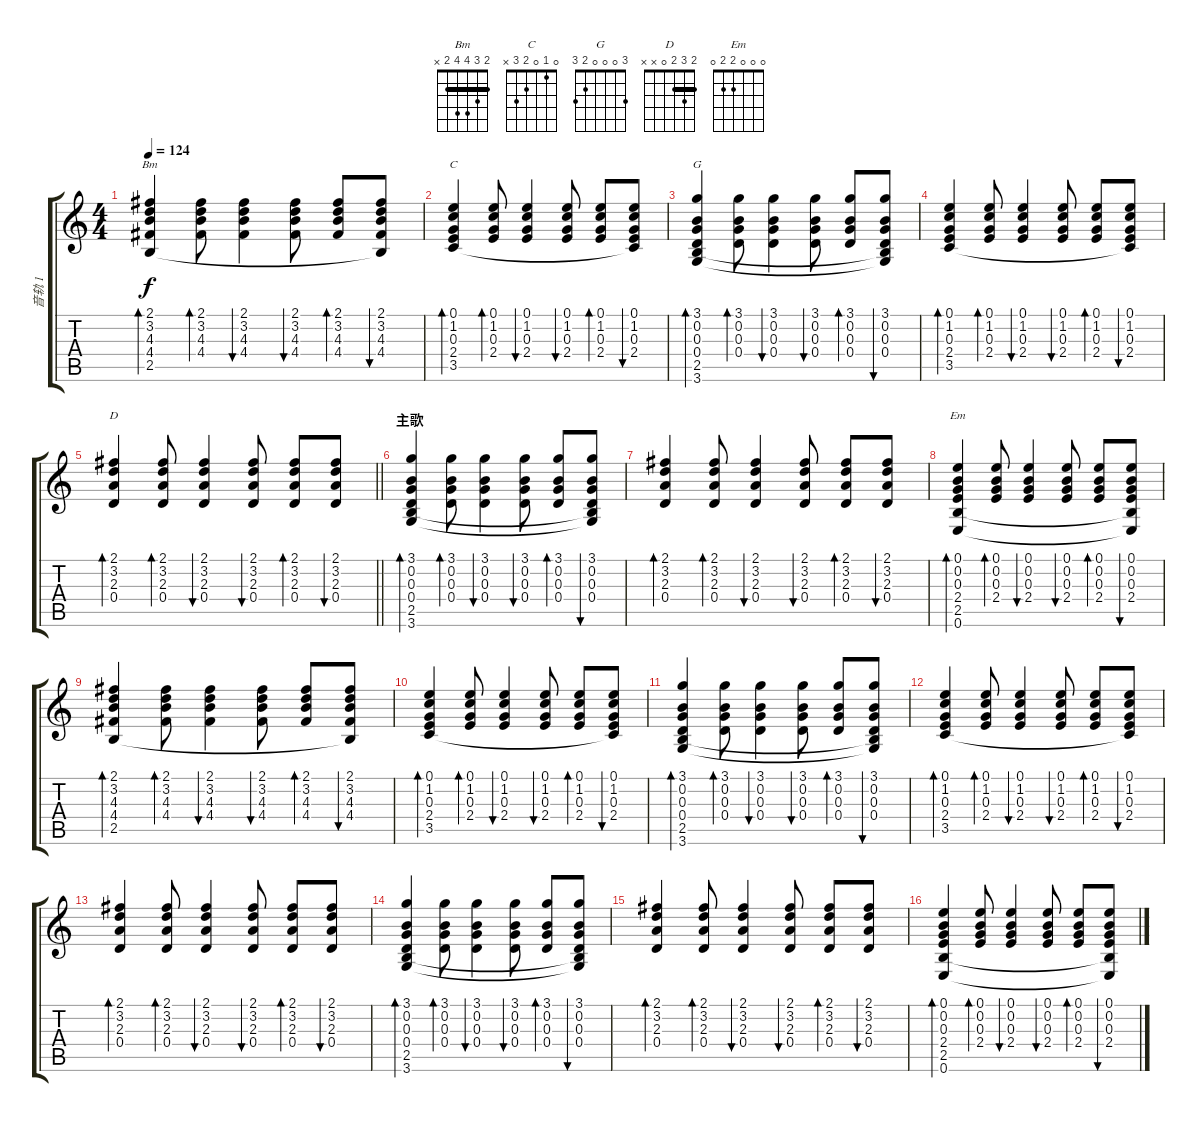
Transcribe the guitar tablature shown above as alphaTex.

\track ("音轨 1" "音轨 1") {instrument acousticguitarsteel}
\staff {score tabs}
\tuning (E4 B3 G3 D3 A2 E2) {hide}
\chord ("Bm" 2 3 4 4 2 x) {barre 2}
\chord ("C" 0 1 0 2 3 x)
\chord ("G" 3 0 0 0 2 3)
\chord ("D" 2 3 2 0 x x) {barre 2}
\chord ("Em" 0 0 0 2 2 0)
\ts (4 4)
\tempo 124
\clef g2
\ks c
(2.1 3.2 4.3 4.4 2.5).4{bd 30 ch "Bm" dy f} (2.1 3.2 4.3 4.4).8{bd 30} (2.1 3.2 4.3 4.4).4{bu 30} (2.1 3.2 4.3 4.4).8{bu 30} (2.1 3.2 4.3 4.4).8{bd 30} (2.1 3.2 4.3 4.4 2.5{t}).8{bu 30} |
(0.1 1.2 0.3 2.4 3.5).4{bd 30 ch "C"} (0.1 1.2 0.3 2.4).8{bd 30} (0.1 1.2 0.3 2.4).4{bu 30} (0.1 1.2 0.3 2.4).8{bu 30} (0.1 1.2 0.3 2.4).8{bd 30} (0.1 1.2 0.3 2.4 3.5{t}).8{bu 30} |
(3.1 0.2 0.3 0.4 2.5 3.6).4{bd 30 ch "G"} (3.1 0.2 0.3 0.4).8{bd 30} (3.1 0.2 0.3 0.4).4{bu 30} (3.1 0.2 0.3 0.4).8{bu 30} (3.1 0.2 0.3 0.4).8{bd 30} (3.1 0.2 0.3 0.4 2.5{t} 3.6{t}).8{bu 30} |
(0.1 1.2 0.3 2.4 3.5).4{bd 30} (0.1 1.2 0.3 2.4).8{bd 30} (0.1 1.2 0.3 2.4).4{bu 30} (0.1 1.2 0.3 2.4).8{bu 30} (0.1 1.2 0.3 2.4).8{bd 30} (0.1 1.2 0.3 2.4 3.5{t}).8{bu 30} |
\barLineRight lightlight
(2.1 3.2 2.3 0.4).4{bd 30 ch "D"} (2.1 3.2 2.3 0.4).8{bd 30} (2.1 3.2 2.3 0.4).4{bu 30} (2.1 3.2 2.3 0.4).8{bu 30} (2.1 3.2 2.3 0.4).8{bd 30} (2.1 3.2 2.3 0.4).8{bu 30} |
\section ("" "主歌")
(3.1 0.2 0.3 0.4 2.5 3.6).4{bd 30} (3.1 0.2 0.3 0.4).8{bd 30} (3.1 0.2 0.3 0.4).4{bu 30} (3.1 0.2 0.3 0.4).8{bu 30} (3.1 0.2 0.3 0.4).8{bd 30} (3.1 0.2 0.3 0.4 2.5{t} 3.6{t}).8{bu 30} |
(2.1 3.2 2.3 0.4).4{bd 30} (2.1 3.2 2.3 0.4).8{bd 30} (2.1 3.2 2.3 0.4).4{bu 30} (2.1 3.2 2.3 0.4).8{bu 30} (2.1 3.2 2.3 0.4).8{bd 30} (2.1 3.2 2.3 0.4).8{bu 30} |
(0.1 0.2 0.3 2.4 2.5 0.6).4{bd 30 ch "Em"} (0.1 0.2 0.3 2.4).8{bd 30} (0.1 0.2 0.3 2.4).4{bu 30} (0.1 0.2 0.3 2.4).8{bu 30} (0.1 0.2 0.3 2.4).8{bd 30} (0.1 0.2 0.3 2.4 2.5{t} 0.6{t}).8{bu 30} |
(2.1 3.2 4.3 4.4 2.5).4{bd 30} (2.1 3.2 4.3 4.4).8{bd 30} (2.1 3.2 4.3 4.4).4{bu 30} (2.1 3.2 4.3 4.4).8{bu 30} (2.1 3.2 4.3 4.4).8{bd 30} (2.1 3.2 4.3 4.4 2.5{t}).8{bu 30} |
(0.1 1.2 0.3 2.4 3.5).4{bd 30} (0.1 1.2 0.3 2.4).8{bd 30} (0.1 1.2 0.3 2.4).4{bu 30} (0.1 1.2 0.3 2.4).8{bu 30} (0.1 1.2 0.3 2.4).8{bd 30} (0.1 1.2 0.3 2.4 3.5{t}).8{bu 30} |
(3.1 0.2 0.3 0.4 2.5 3.6).4{bd 30} (3.1 0.2 0.3 0.4).8{bd 30} (3.1 0.2 0.3 0.4).4{bu 30} (3.1 0.2 0.3 0.4).8{bu 30} (3.1 0.2 0.3 0.4).8{bd 30} (3.1 0.2 0.3 0.4 2.5{t} 3.6{t}).8{bu 30} |
(0.1 1.2 0.3 2.4 3.5).4{bd 30} (0.1 1.2 0.3 2.4).8{bd 30} (0.1 1.2 0.3 2.4).4{bu 30} (0.1 1.2 0.3 2.4).8{bu 30} (0.1 1.2 0.3 2.4).8{bd 30} (0.1 1.2 0.3 2.4 3.5{t}).8{bu 30} |
(2.1 3.2 2.3 0.4).4{bd 30} (2.1 3.2 2.3 0.4).8{bd 30} (2.1 3.2 2.3 0.4).4{bu 30} (2.1 3.2 2.3 0.4).8{bu 30} (2.1 3.2 2.3 0.4).8{bd 30} (2.1 3.2 2.3 0.4).8{bu 30} |
(3.1 0.2 0.3 0.4 2.5 3.6).4{bd 30} (3.1 0.2 0.3 0.4).8{bd 30} (3.1 0.2 0.3 0.4).4{bu 30} (3.1 0.2 0.3 0.4).8{bu 30} (3.1 0.2 0.3 0.4).8{bd 30} (3.1 0.2 0.3 0.4 2.5{t} 3.6{t}).8{bu 30} |
(2.1 3.2 2.3 0.4).4{bd 30} (2.1 3.2 2.3 0.4).8{bd 30} (2.1 3.2 2.3 0.4).4{bu 30} (2.1 3.2 2.3 0.4).8{bu 30} (2.1 3.2 2.3 0.4).8{bd 30} (2.1 3.2 2.3 0.4).8{bu 30} |
(0.1 0.2 0.3 2.4 2.5 0.6).4{bd 30} (0.1 0.2 0.3 2.4).8{bd 30} (0.1 0.2 0.3 2.4).4{bu 30} (0.1 0.2 0.3 2.4).8{bu 30} (0.1 0.2 0.3 2.4).8{bd 30} (0.1 0.2 0.3 2.4 2.5{t} 0.6{t}).8{bu 30}
